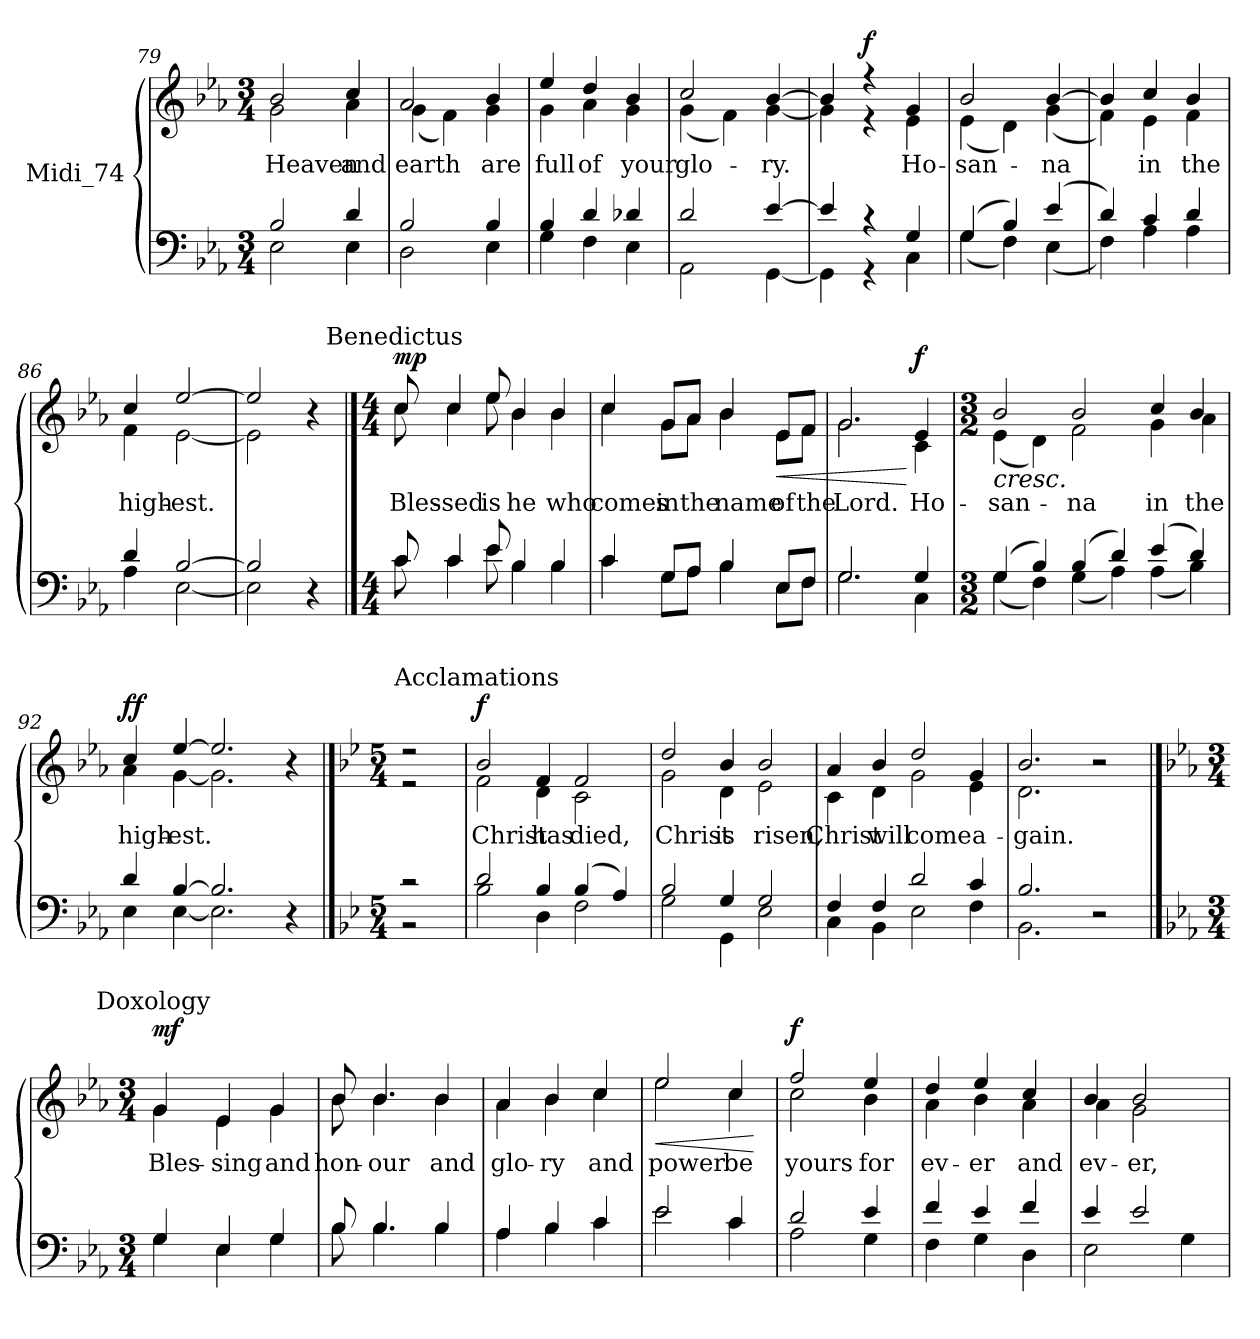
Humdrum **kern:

**kern	**kern	**text	**dynam
*part2	*part1	*part1	*part1
*staff2	*staff1	*staff1	*staff1
*I"Midi_74	*	*	*
!!LO:LB:g=z
*clefF4	*clefG2	*	*
*k[b-e-a-]	*k[b-e-a-]	*	*
*E-:	*E-:	*	*
*M3/4	*M3/4	*	*
=79	=79	=79	=79
*^	*^	*	*
!	!	!	!	!LO:LY:b	!
2B-/	2E-\	2b-/	2g\	Heaven	.
!	!	!	!	!LO:LY:b	!
4d/	4E-\	4cc/	4a-\	and	.
=80	=80	=80	=80	=80	=80
!	!	!	!	!LO:LY:b	!
2B-/	2D\	2a-/	(<4g\	earth	.
.	.	.	4f\)	.	.
!	!	!	!	!LO:LY:b	!
4B-/	4E-\	4b-/	4g\	are	.
=81	=81	=81	=81	=81	=81
!	!	!	!	!LO:LY:b	!
4B-/	4G\	4ee-/	4g\	full	.
!	!	!	!	!LO:LY:b	!
4d/	4F\	4dd/	4a-\	of	.
!	!	!	!	!LO:LY:b	!
4d-X/	4E-\	4b-/	4g\	your	.
=82	=82	=82	=82	=82	=82
!	!	!	!	!LO:LY:b	!
2d/	2AA-\	2cc/	(<4g\	glo-	.
.	.	.	4f\)	.	.
!	!	!	!	!LO:LY:b	!
[4e-/	[4GG\	[4b-/	[4g\	ry.	.
=83	=83	=83	=83	=83	=83
4e-/]	4GG\]	4b-/]	4g\]	.	.
!	!	!	!	!	!LO:DY:b
4r	4r	4r	4r	.	f
!	!	!	!	!LO:LY:b	!
4G/	4C\	4g/	4e-\	Ho-	.
=84	=84	=84	=84	=84	=84
!	!	!	!	!LO:LY:b	!
(>4G/	(<4G\	2b-/	(<4e-\	-san-	.
4B-/)	4F\)	.	4d\)	.	.
!	!	!	!	!LO:LY:b	!
(>4e-/	(<4E-\	[4b-/	(<4g\	na	.
=85	=85	=85	=85	=85	=85
4d/)	4F\)	4b-/]	4f\)	.	.
!	!	!	!	!LO:LY:b	!
4c/	4A-\	4cc/	4e-\	in	.
!	!	!	!	!LO:LY:b	!
4d/	4A-\	4b-/	4f\	the	.
=86	=86	=86	=86	=86	=86
!	!	!	!	!LO:LY:b	!
4d/	4A-\	4cc/	4f\	high-	.
!	!	!	!	!LO:LY:b	!
[2B-/	[2E-\	[2ee-/	[2e-\	-est.	.
=87	=87	=87	=87	=87	=87
2B-/]	2E-\]	2ee-/]	2e-\]	.	.
4r	4ryy	4ryy	4r	.	.
!!LO:LB:g=z	!!
==88	==88	==88	==88	==88	==88
*M4/4	*	*M4/4	*	*	*
*	*	*MM100	*	*	*
!	!	!LO:TX:a:cj:t=Benedictus	!	!	!
!	!	!	!	!LO:LY:b	!LO:DY:b
8c/	8c\	8cc/	8cc\	Bles-	mp
!	!	!	!	!LO:LY:b	!
4c/	4c\	4cc/	4cc\	-sed	.
!	!	!	!	!LO:LY:b	!
8e-/	8e-\	8ee-/	8ee-\	is	.
!	!	!	!	!LO:LY:b	!
4B-/	4B-\	4b-/	4b-\	he	.
!	!	!	!	!LO:LY:b	!
4B-/	4B-\	4b-/	4b-\	who	.
=89	=89	=89	=89	=89	=89
!	!	!	!	!LO:LY:b	!
4c/	4c\	4cc/	4cc\	comes	.
!	!	!	!	!LO:LY:b	!
8G/L	8G\L	8g/L	8g\L	in	.
!	!	!	!	!LO:LY:b	!
8A-/J	8A-\J	8a-/J	8a-\J	the	.
!	!	!	!	!LO:LY:b	!
4B-/	4B-\	4b-/	4b-\	name	.
!	!	!	!	!LO:LY:b	!LO:HP:b
8E-/L	8E-\L	8e-/L	8e-\L	of	<
!	!	!	!	!LO:LY:b	!
8F/J	8F\J	8f/J	8f\J	the	.
=90	=90	=90	=90	=90	=90
!	!	!	!	!LO:LY:b	!
2.G/	2.G\	2.g/	2.g\	Lord.	.
!	!	!	!	!LO:LY:b	!LO:DY:n=1:b
4G/	4C\	4e-/	4c\	Ho-	[ f
=91	=91	=91	=91	=91	=91
*M3/2	*	*M3/2	*	*	*
!	!	!	!	!LO:LY:b	!LO:HP:b
(>4G/	(<4G\	2b-/	(<4e-\	-san-	<
4B-/)	4F\)	.	4d\)	.	.
!	!	!	!	!LO:LY:b	!
(>4B-/	(<4G\	2b-/	2f\	na	.
4d/)	4A-\)	.	.	.	.
!	!	!	!	!LO:LY:b	!
(>4e-/	(<4A-\	4cc/	4g\	in	.
!	!	!	!	!LO:LY:b	!
4d/)	4B-\)	4b-/	4a-\	the	.
=92	=92	=92	=92	=92	=92
!	!	!	!	!LO:LY:b	!LO:DY:b
4d/	4E-\	4cc/	4a-\	high-	ff
!	!	!	!	!LO:LY:b	!
[4B-/	[4E-\	[4ee-/	[4g\	est.	[
2.B-/]	2.E-\]	2.ee-/]	2.g\]	.	.
4ryy	4r	4ryy	4r	.	.
!!LO:LB:g=z	!!
==93	==93	==93	==93	==93	==93
*k[b-e-]	*	*k[b-e-]	*	*	*
*B-:	*	*B-:	*	*	*
*M5/4	*	*M5/4	*	*	*
*	*	*MM108	*	*	*
2r	2r	2r	2r	.	.
=94	=94	=94	=94	=94	=94
!	!	!LO:TX:a:cj:t=Acclamations	!	!	!
!	!	!	!	!LO:LY:b	!LO:DY:b
2d/	2B-\	2b-/	2f\	Christ	f
!	!	!	!	!LO:LY:b	!
4B-/	4D\	4f/	4d\	has	.
!	!	!	!	!LO:LY:b	!
(>4B-/	2F\	2f/	2c\	died,	.
4A/)	.	.	.	.	.
=95	=95	=95	=95	=95	=95
!	!	!	!	!LO:LY:b	!
2B-/	2G\	2dd/	2g\	Christ	.
!	!	!	!	!LO:LY:b	!
4G/	4GG\	4b-/	4d\	is	.
!	!	!	!	!LO:LY:b	!
2G/	2E-\	2b-/	2e-\	risen,	.
=96	=96	=96	=96	=96	=96
!	!	!	!	!LO:LY:b	!
4F/	4C\	4a/	4c\	Christ	.
!	!	!	!	!LO:LY:b	!
4F/	4BB-\	4b-/	4d\	will	.
!	!	!	!	!LO:LY:b	!
2d/	2E-\	2dd/	2g\	come	.
!	!	!	!	!LO:LY:b	!
4c/	4F\	4g/	4e-\	a-	.
=97	=97	=97	=97	=97	=97
!	!	!	!	!LO:LY:b	!
2.B-/	2.BB-\	2.b-/	2.d\	-gain.	.
2ryy	2r	2ryy	2r	.	.
!!LO:LB:g=z	!!
==98	==98	==98	==98	==98	==98
*k[b-e-a-]	*	*k[b-e-a-]	*	*	*
*E-:	*	*E-:	*	*	*
*M3/4	*	*M3/4	*	*	*
*	*	*MM120	*	*	*
!	!	!LO:TX:a:cj:t=Doxology	!	!	!
!	!	!	!	!LO:LY:b	!LO:DY:b
4G/	4G\	4g/	4g\	Bles-	mf
!	!	!	!	!LO:LY:b	!
4E-/	4E-\	4e-/	4e-\	-sing	.
!	!	!	!	!LO:LY:b	!
4G/	4G\	4g/	4g\	and	.
=99	=99	=99	=99	=99	=99
!	!	!	!	!LO:LY:b	!
8B-/	8B-\	8b-/	8b-\	hon-	.
!	!	!	!	!LO:LY:b	!
4.B-/	4.B-\	4.b-/	4.b-\	-our	.
!	!	!	!	!LO:LY:b	!
4B-/	4B-\	4b-/	4b-\	and	.
=100	=100	=100	=100	=100	=100
!	!	!	!	!LO:LY:b	!
4A-/	4A-\	4a-/	4a-\	glo-	.
!	!	!	!	!LO:LY:b	!
4B-/	4B-\	4b-/	4b-\	-ry	.
!	!	!	!	!LO:LY:b	!
4c/	4c\	4cc/	4cc\	and	.
=101	=101	=101	=101	=101	=101
!	!	!	!	!LO:LY:b	!LO:HP:b
2e-/	2e-\	2ee-/	2ee-\	power	<
!	!	!	!	!LO:LY:b	!
4c/	4c\	4cc/	4cc\	be	.
*v	*v	*	*	*	*
*	*v	*v	*	*
.	.	.	[
=102	=102	=102	=102
*^	*^	*	*
!	!	!	!	!LO:LY:b	!LO:DY:b
2d/	2A-\	2ff/	2cc\	yours	f
!	!	!	!	!LO:LY:b	!
4e-/	4G\	4ee-/	4b-\	for	.
=103	=103	=103	=103	=103	=103
!	!	!	!	!LO:LY:b	!
4f/	4F\	4dd/	4a-\	ev-	.
!	!	!	!	!LO:LY:b	!
4e-/	4G\	4ee-/	4b-\	-er	.
!	!	!	!	!LO:LY:b	!
4f/	4D\	4cc/	4a-\	and	.
=104	=104	=104	=104	=104	=104
!	!	!	!	!LO:LY:b	!
4e-/	2E-\	4b-/	4a-\	ev-	.
!	!	!	!	!LO:LY:b	!
2e-/	.	2b-/	2g\	-er,	.
.	4G\	.	.	.	.
*v	*v	*	*	*	*
*	*v	*v	*	*
=	=	=	=
*-	*-	*-	*-
